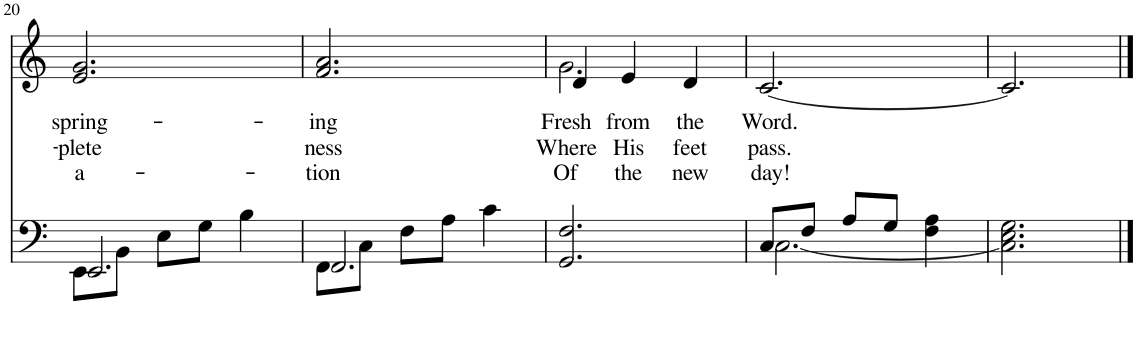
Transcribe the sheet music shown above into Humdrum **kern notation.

**kern	**kern	**text	**text	**text
*part1	*part1	*part1	*part1	*part1
*staff2	*staff1	*staff1	*staff1	*staff1
*I"Piano	*	*	*	*
*I'Pno.	*	*	*	*
!!LO:PB:g=z
*clefF4	*clefG2	*	*	*
*k[]	*k[]	*	*	*
*M3/4	*M3/4	*	*	*
=20	=20	=20	=20	=20
*^	*	*	*	*
!	!	!	!LO:LY:b	!LO:LY:b	!LO:LY:b
2.EE/	8EE\L	2.e/ 2.g/	spring-	-plete	a-
.	8BB\J	.	.	.	.
.	8E\L	.	.	.	.
.	8G\J	.	.	.	.
.	4B\	.	.	.	.
=21	=21	=21	=21	=21	=21
!	!	!	!LO:LY:b	!LO:LY:b	!LO:LY:b
2.FF/	8FF\L	2.f/ 2.a/	-ing	ness	-tion
.	8C\J	.	.	.	.
.	8F\L	.	.	.	.
.	8A\J	.	.	.	.
.	4c\	.	.	.	.
=22	=22	=22	=22	=22	=22
!	!	!	!LO:LY:b	!LO:LY:b	!LO:LY:b
*v	*v	*^	*	*	*
2.GG/ 2.F/	4d/	2.g\	Fresh	Where	Of
!	!	!	!LO:LY:b	!LO:LY:b	!LO:LY:b
.	4e/	.	from	His	the
!	!	!	!LO:LY:b	!LO:LY:b	!LO:LY:b
.	4d/	.	the	feet	new
*	*v	*v	*	*	*
=23	=23	=23	=23	=23
*^	*	*	*	*
!	!	!	!LO:LY:b	!LO:LY:b	!LO:LY:b
[2.C\	8C/L	[2.c/	Word.	pass.	day!
.	8F/J	.	.	.	.
.	8A/L	.	.	.	.
.	8G/J	.	.	.	.
.	4F\ 4A\	.	.	.	.
*v	*v	*	*	*	*
=24	=24	=24	=24	=24
2.C\] 2.E\ 2.G\	2.c/]	.	.	.
==	==	==	==	==
*-	*-	*-	*-	*-
